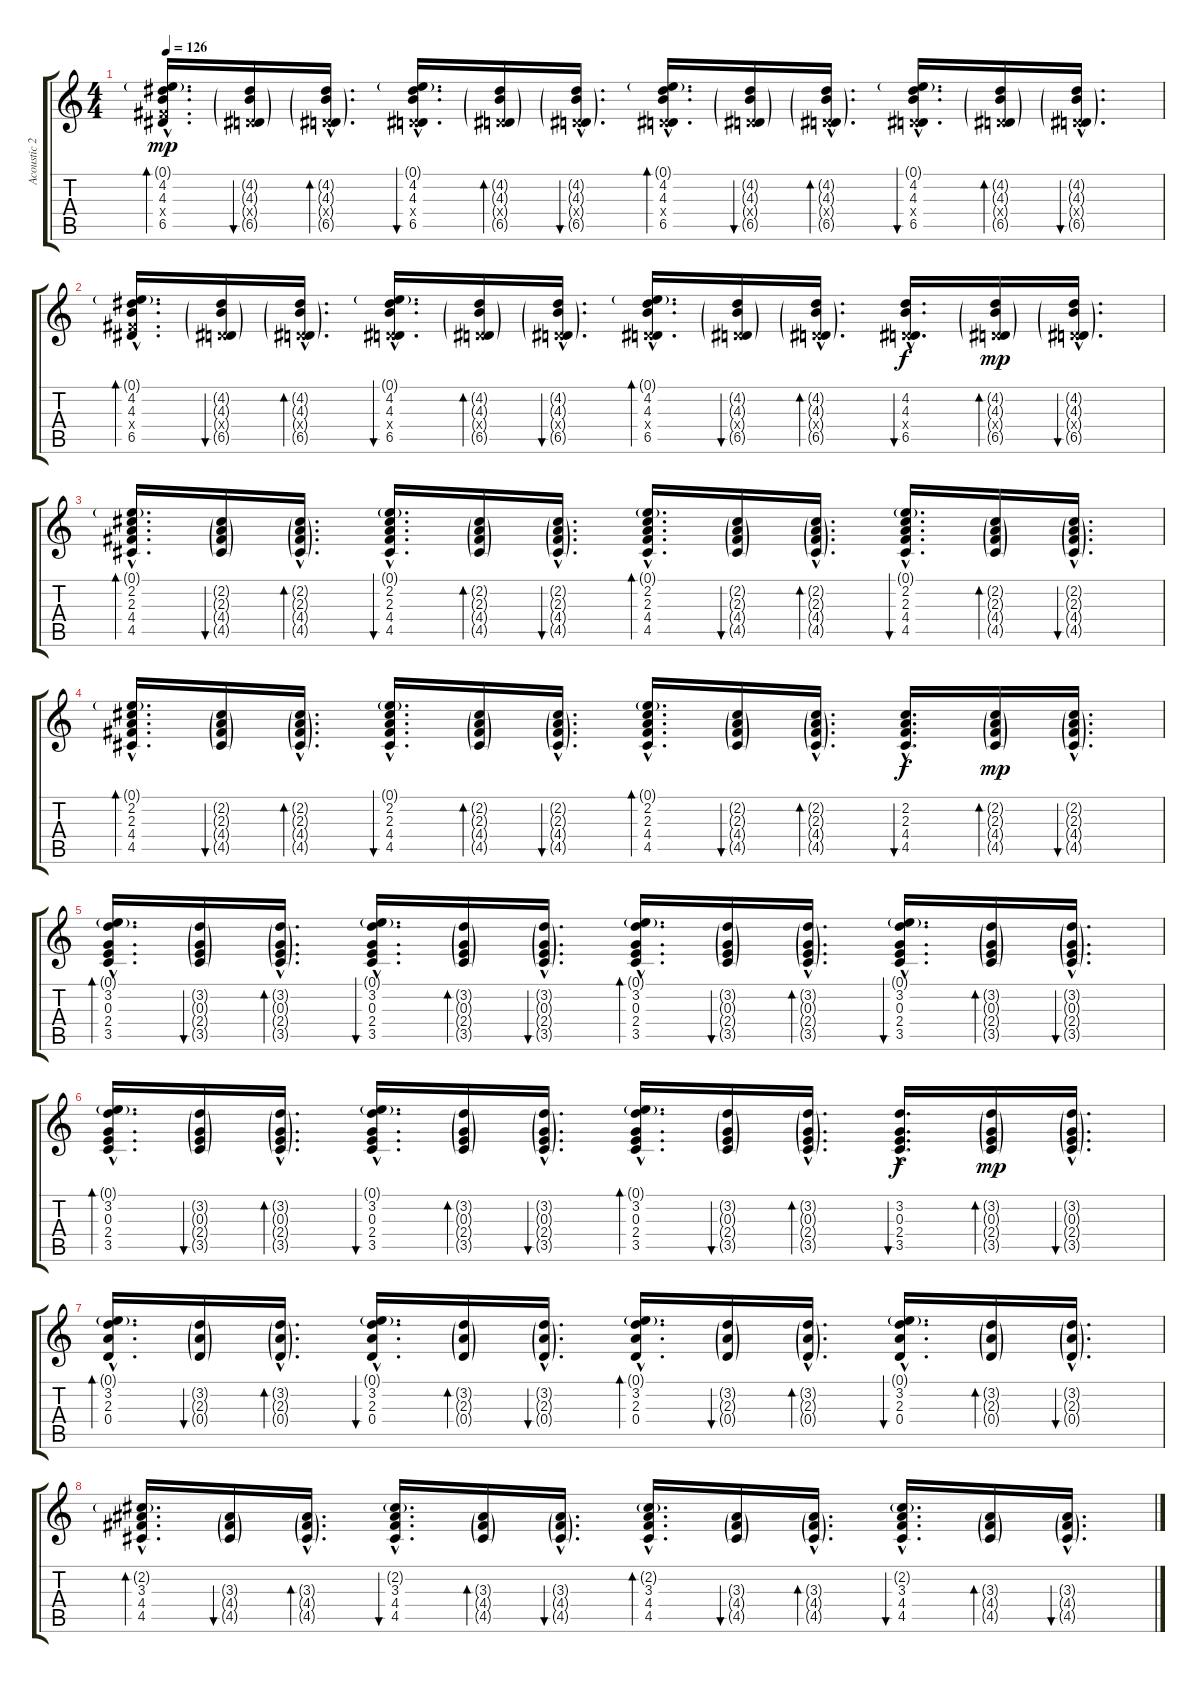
\track ("Acoustic 2" "Acoustic 2") {instrument acousticguitarsteel}
\staff {score tabs}
\tuning (E4 B3 G3 D3 A2 E2) {hide}
\ts (4 4)
\tempo 126
\clef g2
\ks c
(0.1{g hac} 4.2{hac} 4.3{hac} 4.4{hac x} 6.5{hac}).16{d bd 60 dy mp} (4.2{g} 4.3{g} 0.4{g x} 6.5{g}).16{bu 60} (4.2{g hac} 4.3{g hac} 0.4{g hac x} 6.5{g hac}).16{d bd 60} (0.1{g hac} 4.2{hac} 4.3{hac} 0.4{hac x} 6.5{hac}).16{d bu 60} (4.2{g} 4.3{g} 0.4{g x} 6.5{g}).16{bd 60} (4.2{g hac} 4.3{g hac} 0.4{g hac x} 6.5{g hac}).16{d bu 60} (0.1{g hac} 4.2{hac} 4.3{hac} 0.4{hac x} 6.5{hac}).16{d bd 60} (4.2{g} 4.3{g} 0.4{g x} 6.5{g}).16{bu 60} (4.2{g hac} 4.3{g hac} 0.4{g hac x} 6.5{g hac}).16{d bd 60} (0.1{g hac} 4.2{hac} 4.3{hac} 0.4{hac x} 6.5{hac}).16{d bu 60} (4.2{g} 4.3{g} 0.4{g x} 6.5{g}).16{bd 60} (4.2{g hac} 4.3{g hac} 0.4{g hac x} 6.5{g hac}).16{d bu 60} |
(0.1{g hac} 4.2{hac} 4.3{hac} 4.4{hac x} 6.5{hac}).16{d bd 60} (4.2{g} 4.3{g} 0.4{g x} 6.5{g}).16{bu 60} (4.2{g hac} 4.3{g hac} 0.4{g hac x} 6.5{g hac}).16{d bd 60} (0.1{g hac} 4.2{hac} 4.3{hac} 0.4{hac x} 6.5{hac}).16{d bu 60} (4.2{g} 4.3{g} 0.4{g x} 6.5{g}).16{bd 60} (4.2{g hac} 4.3{g hac} 0.4{g hac x} 6.5{g hac}).16{d bu 60} (0.1{g hac} 4.2{hac} 4.3{hac} 0.4{hac x} 6.5{hac}).16{d bd 60} (4.2{g} 4.3{g} 0.4{g x} 6.5{g}).16{bu 60} (4.2{g hac} 4.3{g hac} 0.4{g hac x} 6.5{g hac}).16{d bd 60} (4.2{hac} 4.3{hac} 0.4{hac x} 6.5{hac}).16{d bu 60 dy f} (4.2{g} 4.3{g} 0.4{g x} 6.5{g}).16{bd 60 dy mp} (4.2{g hac} 4.3{g hac} 0.4{g hac x} 6.5{g hac}).16{d bu 60} |
(0.1{g hac} 2.2{hac} 2.3{hac} 4.4{hac} 4.5{hac}).16{d bd 60} (2.2{g} 2.3{g} 4.4{g} 4.5{g}).16{bu 60} (2.2{g hac} 2.3{g hac} 4.4{g hac} 4.5{g hac}).16{d bd 60} (0.1{g hac} 2.2{hac} 2.3{hac} 4.4{hac} 4.5{hac}).16{d bu 60} (2.2{g} 2.3{g} 4.4{g} 4.5{g}).16{bd 60} (2.2{g hac} 2.3{g hac} 4.4{g hac} 4.5{g hac}).16{d bu 60} (0.1{g hac} 2.2{hac} 2.3{hac} 4.4{hac} 4.5{hac}).16{d bd 60} (2.2{g} 2.3{g} 4.4{g} 4.5{g}).16{bu 60} (2.2{g hac} 2.3{g hac} 4.4{g hac} 4.5{g hac}).16{d bd 60} (0.1{g hac} 2.2{hac} 2.3{hac} 4.4{hac} 4.5{hac}).16{d bu 60} (2.2{g} 2.3{g} 4.4{g} 4.5{g}).16{bd 60} (2.2{g hac} 2.3{g hac} 4.4{g hac} 4.5{g hac}).16{d bu 60} |
(0.1{g hac} 2.2{hac} 2.3{hac} 4.4{hac} 4.5{hac}).16{d bd 60} (2.2{g} 2.3{g} 4.4{g} 4.5{g}).16{bu 60} (2.2{g hac} 2.3{g hac} 4.4{g hac} 4.5{g hac}).16{d bd 60} (0.1{g hac} 2.2{hac} 2.3{hac} 4.4{hac} 4.5{hac}).16{d bu 60} (2.2{g} 2.3{g} 4.4{g} 4.5{g}).16{bd 60} (2.2{g hac} 2.3{g hac} 4.4{g hac} 4.5{g hac}).16{d bu 60} (0.1{g hac} 2.2{hac} 2.3{hac} 4.4{hac} 4.5{hac}).16{d bd 60} (2.2{g} 2.3{g} 4.4{g} 4.5{g}).16{bu 60} (2.2{g hac} 2.3{g hac} 4.4{g hac} 4.5{g hac}).16{d bd 60} (2.2{hac} 2.3{hac} 4.4{hac} 4.5{hac}).16{d bu 60 dy f} (2.2{g} 2.3{g} 4.4{g} 4.5{g}).16{bd 60 dy mp} (2.2{g hac} 2.3{g hac} 4.4{g hac} 4.5{g hac}).16{d bu 60} |
(0.1{g hac} 3.2{hac} 0.3{hac} 2.4{hac} 3.5{hac}).16{d bd 60} (3.2{g} 0.3{g} 2.4{g} 3.5{g}).16{bu 60} (3.2{g hac} 0.3{g hac} 2.4{g hac} 3.5{g hac}).16{d bd 60} (0.1{g hac} 3.2{hac} 0.3{hac} 2.4{hac} 3.5{hac}).16{d bu 60} (3.2{g} 0.3{g} 2.4{g} 3.5{g}).16{bd 60} (3.2{g hac} 0.3{g hac} 2.4{g hac} 3.5{g hac}).16{d bu 60} (0.1{g hac} 3.2{hac} 0.3{hac} 2.4{hac} 3.5{hac}).16{d bd 60} (3.2{g} 0.3{g} 2.4{g} 3.5{g}).16{bu 60} (3.2{g hac} 0.3{g hac} 2.4{g hac} 3.5{g hac}).16{d bd 60} (0.1{g hac} 3.2{hac} 0.3{hac} 2.4{hac} 3.5{hac}).16{d bu 60} (3.2{g} 0.3{g} 2.4{g} 3.5{g}).16{bd 60} (3.2{g hac} 0.3{g hac} 2.4{g hac} 3.5{g hac}).16{d bu 60} |
(0.1{g hac} 3.2{hac} 0.3{hac} 2.4{hac} 3.5{hac}).16{d bd 60} (3.2{g} 0.3{g} 2.4{g} 3.5{g}).16{bu 60} (3.2{g hac} 0.3{g hac} 2.4{g hac} 3.5{g hac}).16{d bd 60} (0.1{g hac} 3.2{hac} 0.3{hac} 2.4{hac} 3.5{hac}).16{d bu 60} (3.2{g} 0.3{g} 2.4{g} 3.5{g}).16{bd 60} (3.2{g hac} 0.3{g hac} 2.4{g hac} 3.5{g hac}).16{d bu 60} (0.1{g hac} 3.2{hac} 0.3{hac} 2.4{hac} 3.5{hac}).16{d bd 60} (3.2{g} 0.3{g} 2.4{g} 3.5{g}).16{bu 60} (3.2{g hac} 0.3{g hac} 2.4{g hac} 3.5{g hac}).16{d bd 60} (3.2{hac} 0.3{hac} 2.4{hac} 3.5{hac}).16{d bu 60 dy f} (3.2{g} 0.3{g} 2.4{g} 3.5{g}).16{bd 60 dy mp} (3.2{g hac} 0.3{g hac} 2.4{g hac} 3.5{g hac}).16{d bu 60} |
(0.1{g hac} 3.2{hac} 2.3{hac} 0.4{hac}).16{d bd 60} (3.2{g} 2.3{g} 0.4{g}).16{bu 60} (3.2{g hac} 2.3{g hac} 0.4{g hac}).16{d bd 60} (0.1{g hac} 3.2{hac} 2.3{hac} 0.4{hac}).16{d bu 60} (3.2{g} 2.3{g} 0.4{g}).16{bd 60} (3.2{g hac} 2.3{g hac} 0.4{g hac}).16{d bu 60} (0.1{g hac} 3.2{hac} 2.3{hac} 0.4{hac}).16{d bd 60} (3.2{g} 2.3{g} 0.4{g}).16{bu 60} (3.2{g hac} 2.3{g hac} 0.4{g hac}).16{d bd 60} (0.1{g hac} 3.2{hac} 2.3{hac} 0.4{hac}).16{d bu 60} (3.2{g} 2.3{g} 0.4{g}).16{bd 60} (3.2{g hac} 2.3{g hac} 0.4{g hac}).16{d bu 60} |
(2.2{g hac} 3.3{hac} 4.4{hac} 4.5{hac}).16{d bd 60} (3.3{g} 4.4{g} 4.5{g}).16{bu 60} (3.3{g hac} 4.4{g hac} 4.5{g hac}).16{d bd 60} (2.2{g hac} 3.3{hac} 4.4{hac} 4.5{hac}).16{d bu 60} (3.3{g} 4.4{g} 4.5{g}).16{bd 60} (3.3{g hac} 4.4{g hac} 4.5{g hac}).16{d bu 60} (2.2{g hac} 3.3{hac} 4.4{hac} 4.5{hac}).16{d bd 60} (3.3{g} 4.4{g} 4.5{g}).16{bu 60} (3.3{g hac} 4.4{g hac} 4.5{g hac}).16{d bd 60} (2.2{g hac} 3.3{hac} 4.4{hac} 4.5{hac}).16{d bu 60} (3.3{g} 4.4{g} 4.5{g}).16{bd 60} (3.3{g hac} 4.4{g hac} 4.5{g hac}).16{d bu 60}
